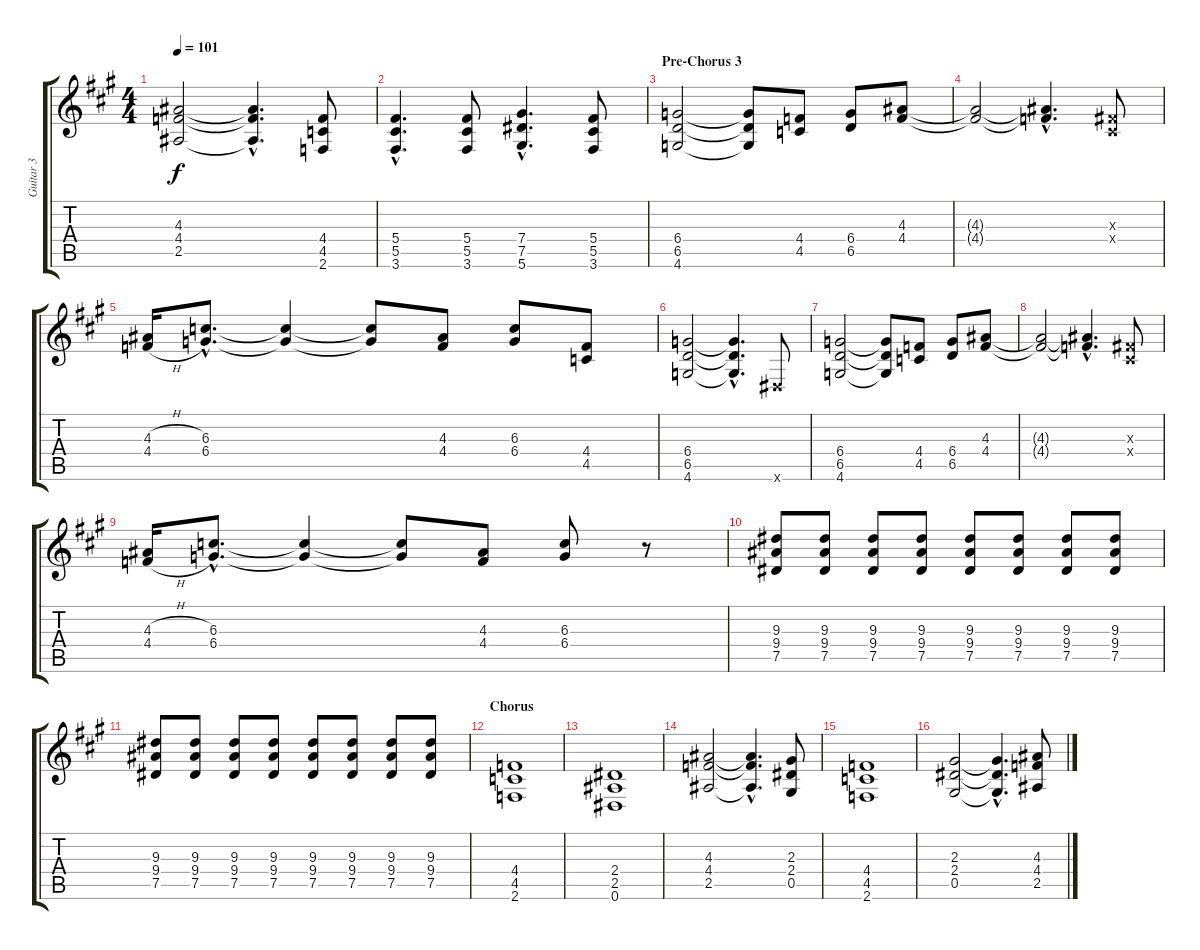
\track ("Guitar 3" "Guitar 3") {instrument distortionguitar}
\staff {score tabs}
\tuning (Eb4 Bb3 Gb3 Db3 Ab2 Eb2) {hide}
\ts (4 4)
\tempo 101
\clef g2
\ks a
(4.3 4.4 2.5).2{dy f} (4.3{hac t} 4.4{hac t} 2.5{hac t}).4{d} (4.4 4.5 2.6).8 |
(5.4{hac} 5.5{hac} 3.6{hac}).4{d} (5.4 5.5 3.6).8 (7.4{hac} 7.5{hac} 5.6{hac}).4{d} (5.4 5.5 3.6).8 |
\section ("" "Pre-Chorus 3")
(6.4 6.5 4.6).2 (6.4{t} 6.5{t} 4.6{t}).8 (4.4 4.5).8 (6.4 6.5).8 (4.3 4.4).8 |
(4.3{t} 4.4{t}).2 (4.3{hac t} 4.4{hac t}).4{d} (0.3{x} 0.4{x}).8 |
(4.3{h} 4.4{h}).16 (6.3{hac} 6.4{hac}).8{d} (6.3{t} 6.4{t}).4 (6.3{t} 6.4{t}).8 (4.3 4.4).8 (6.3 6.4).8 (4.4 4.5).8 |
(6.4 6.5 4.6).2 (6.4{hac t} 6.5{hac t} 4.6{hac t}).4{d} 0.6{x}.8 |
(6.4 6.5 4.6).2 (6.4{t} 6.5{t} 4.6{t}).8 (4.4 4.5).8 (6.4 6.5).8 (4.3 4.4).8 |
(4.3{t} 4.4{t}).2 (4.3{hac t} 4.4{hac t}).4{d} (0.3{x} 0.4{x}).8 |
(4.3{h} 4.4{h}).16 (6.3{hac} 6.4{hac}).8{d} (6.3{t} 6.4{t}).4 (6.3{t} 6.4{t}).8 (4.3 4.4).8 (6.3 6.4).8 r.8 |
(9.3 9.4 7.5).8 (9.3 9.4 7.5).8 (9.3 9.4 7.5).8 (9.3 9.4 7.5).8 (9.3 9.4 7.5).8 (9.3 9.4 7.5).8 (9.3 9.4 7.5).8 (9.3 9.4 7.5).8 |
(9.3 9.4 7.5).8 (9.3 9.4 7.5).8 (9.3 9.4 7.5).8 (9.3 9.4 7.5).8 (9.3 9.4 7.5).8 (9.3 9.4 7.5).8 (9.3 9.4 7.5).8 (9.3 9.4 7.5).8 |
\section ("" "Chorus")
(4.4 4.5 2.6).1 |
(2.4 2.5 0.6).1 |
(4.3 4.4 2.5).2 (4.3{hac t} 4.4{hac t} 2.5{hac t}).4{d} (2.3 2.4 0.5).8 |
(4.4 4.5 2.6).1 |
(2.3 2.4 0.5).2 (2.3{hac t} 2.4{hac t} 0.5{hac t}).4{d} (4.3 4.4 2.5).8
